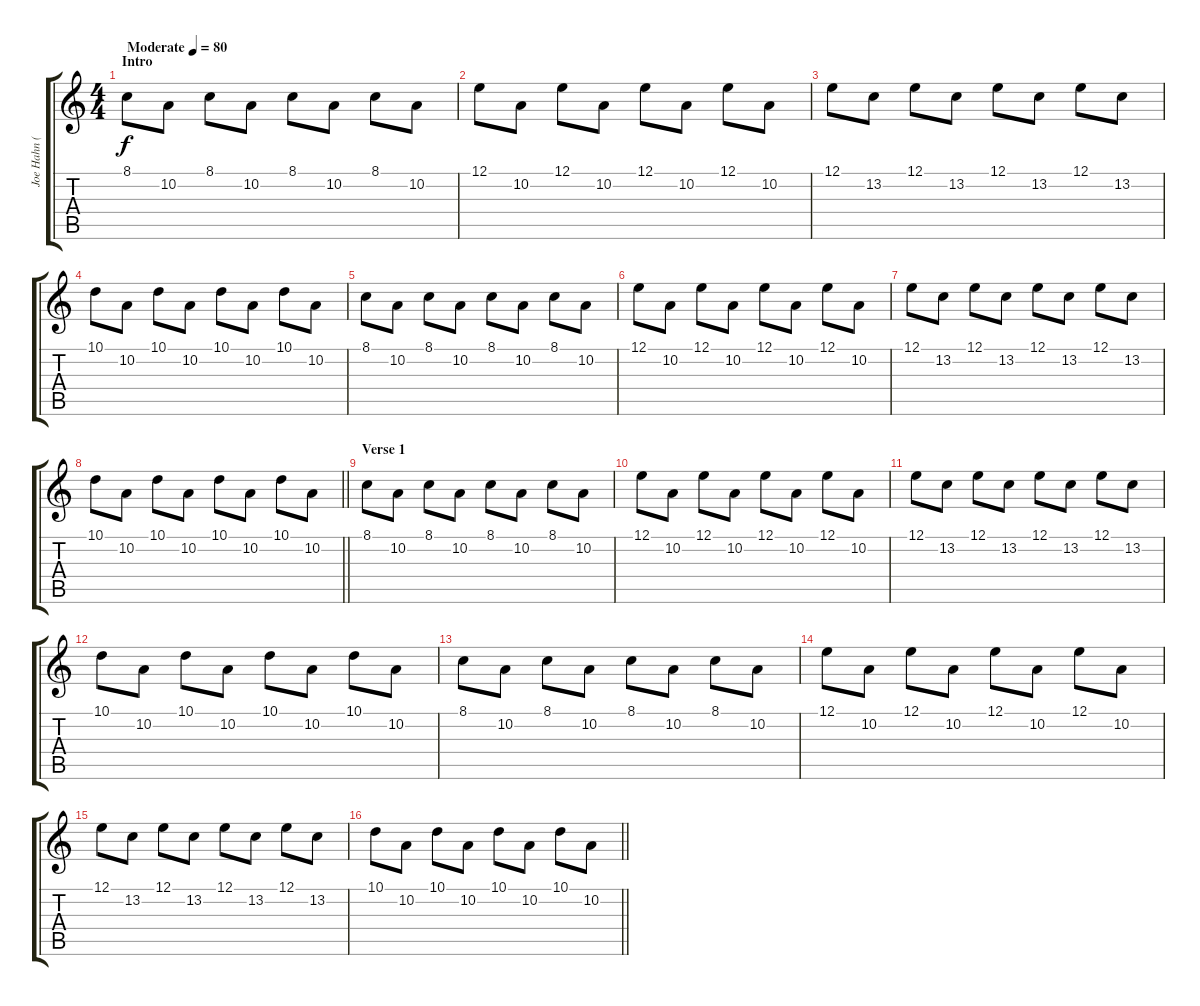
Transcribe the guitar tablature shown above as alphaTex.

\track ("Joe Hahn (Piano)" "Joe Hahn (") {instrument harpsichord}
\staff {score tabs}
\tuning (E4 B3 G3 D3 A2 E2) {hide}
\ts (4 4)
\section ("" "Intro")
\tempo (80 "Moderate")
\clef g2
\ks c
8.1.8{dy f instrument harpsichord} 10.2.8 8.1.8 10.2.8 8.1.8 10.2.8 8.1.8 10.2.8 |
12.1.8 10.2.8 12.1.8 10.2.8 12.1.8 10.2.8 12.1.8 10.2.8 |
12.1.8 13.2.8 12.1.8 13.2.8 12.1.8 13.2.8 12.1.8 13.2.8 |
10.1.8 10.2.8 10.1.8 10.2.8 10.1.8 10.2.8 10.1.8 10.2.8 |
8.1.8 10.2.8 8.1.8 10.2.8 8.1.8 10.2.8 8.1.8 10.2.8 |
12.1.8 10.2.8 12.1.8 10.2.8 12.1.8 10.2.8 12.1.8 10.2.8 |
12.1.8 13.2.8 12.1.8 13.2.8 12.1.8 13.2.8 12.1.8 13.2.8 |
\barLineRight lightlight
10.1.8 10.2.8 10.1.8 10.2.8 10.1.8 10.2.8 10.1.8 10.2.8 |
\section ("" "Verse 1")
8.1.8 10.2.8 8.1.8 10.2.8 8.1.8 10.2.8 8.1.8 10.2.8 |
12.1.8 10.2.8 12.1.8 10.2.8 12.1.8 10.2.8 12.1.8 10.2.8 |
12.1.8 13.2.8 12.1.8 13.2.8 12.1.8 13.2.8 12.1.8 13.2.8 |
10.1.8 10.2.8 10.1.8 10.2.8 10.1.8 10.2.8 10.1.8 10.2.8 |
8.1.8 10.2.8 8.1.8 10.2.8 8.1.8 10.2.8 8.1.8 10.2.8 |
12.1.8 10.2.8 12.1.8 10.2.8 12.1.8 10.2.8 12.1.8 10.2.8 |
12.1.8 13.2.8 12.1.8 13.2.8 12.1.8 13.2.8 12.1.8 13.2.8 |
\barLineRight lightlight
10.1.8 10.2.8 10.1.8 10.2.8 10.1.8 10.2.8 10.1.8 10.2.8
